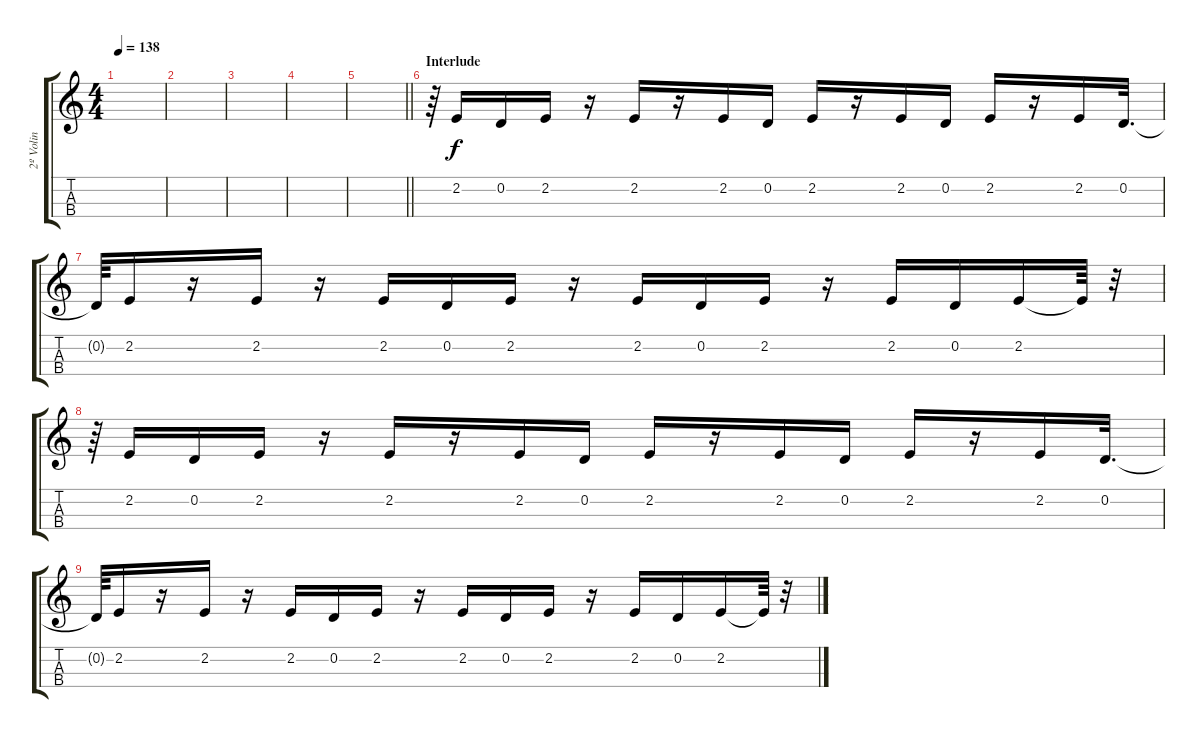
\track ("2º Volin" "2º Volin") {instrument violin}
\staff {score tabs}
\tuning (A4 D4 G3 C3) {hide}
\ts (4 4)
\tempo 138
\clef g2
\ks c
|
|
|
|
\barLineRight lightlight
|
\section ("" "Interlude")
r.64 2.2.16{dy f} 0.2.16 2.2.16 r.16 2.2.16 r.16 2.2.16 0.2.16 2.2.16 r.16 2.2.16 0.2.16 2.2.16 r.16 2.2.16 0.2.32{d} |
0.2{t}.64 2.2.16 r.16 2.2.16 r.16 2.2.16 0.2.16 2.2.16 r.16 2.2.16 0.2.16 2.2.16 r.16 2.2.16 0.2.16 2.2.16 2.2{t}.64 r.32 |
r.64 2.2.16 0.2.16 2.2.16 r.16 2.2.16 r.16 2.2.16 0.2.16 2.2.16 r.16 2.2.16 0.2.16 2.2.16 r.16 2.2.16 0.2.32{d} |
0.2{t}.64 2.2.16 r.16 2.2.16 r.16 2.2.16 0.2.16 2.2.16 r.16 2.2.16 0.2.16 2.2.16 r.16 2.2.16 0.2.16 2.2.16 2.2{t}.64 r.32
